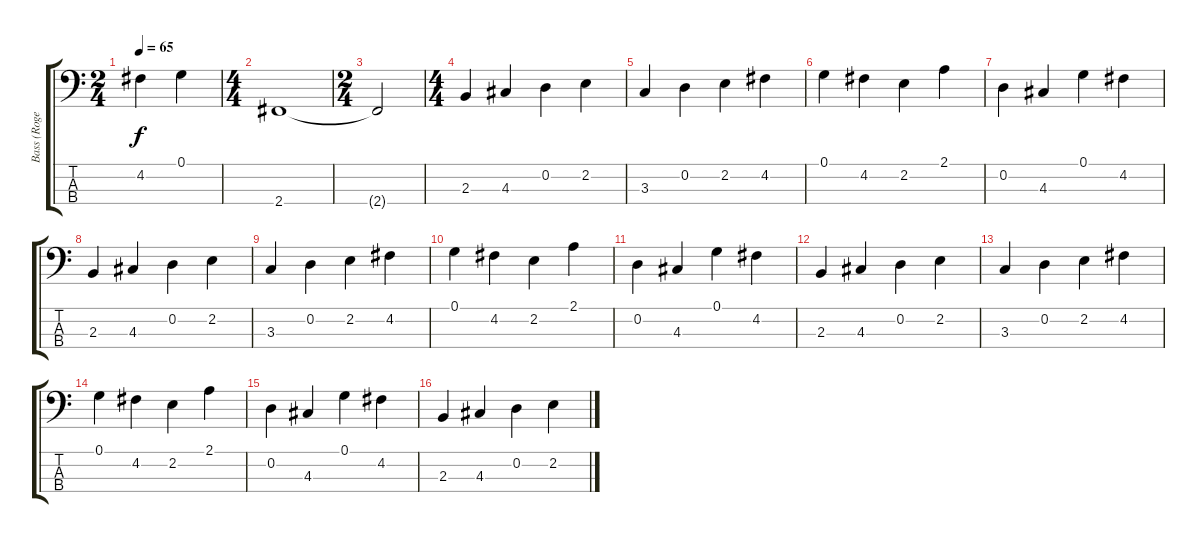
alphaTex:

\track ("Bass (Roger Glover)" "Bass (Roge") {instrument electricbassfinger}
\staff {score tabs}
\tuning (G2 D2 A1 E1) {hide}
\ts (2 4)
\tempo 65
\clef f4
\ks c
4.2.4{dy f} 0.1.4 |
\ts (4 4)
2.4.1 |
\ts (2 4)
2.4{t}.2 |
\ts (4 4)
2.3.4 4.3.4 0.2.4 2.2.4 |
3.3.4 0.2.4 2.2.4 4.2.4 |
0.1.4 4.2.4 2.2.4 2.1.4 |
0.2.4 4.3.4 0.1.4 4.2.4 |
2.3.4 4.3.4 0.2.4 2.2.4 |
3.3.4 0.2.4 2.2.4 4.2.4 |
0.1.4 4.2.4 2.2.4 2.1.4 |
0.2.4 4.3.4 0.1.4 4.2.4 |
2.3.4 4.3.4 0.2.4 2.2.4 |
3.3.4 0.2.4 2.2.4 4.2.4 |
0.1.4 4.2.4 2.2.4 2.1.4 |
0.2.4 4.3.4 0.1.4 4.2.4 |
2.3.4 4.3.4 0.2.4 2.2.4
